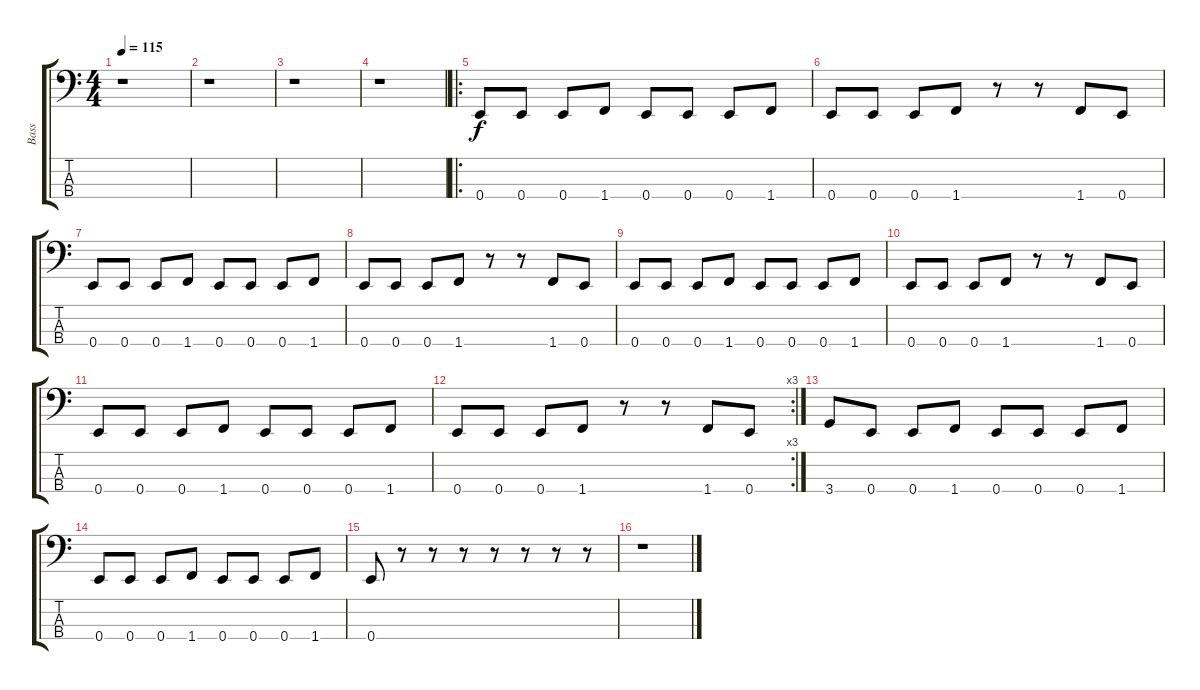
\track ("Bass" "Bass") {instrument electricbassfinger}
\staff {score tabs}
\tuning (G2 D2 A1 E1) {hide}
\ts (4 4)
\tempo 115
\clef f4
\ks c
r.1{dy f} |
r.1 |
r.1 |
r.1 |
\ro
0.4.8 0.4.8 0.4.8 1.4.8 0.4.8 0.4.8 0.4.8 1.4.8 |
0.4.8 0.4.8 0.4.8 1.4.8 r.8 r.8 1.4.8 0.4.8 |
0.4.8 0.4.8 0.4.8 1.4.8 0.4.8 0.4.8 0.4.8 1.4.8 |
0.4.8 0.4.8 0.4.8 1.4.8 r.8 r.8 1.4.8 0.4.8 |
0.4.8 0.4.8 0.4.8 1.4.8 0.4.8 0.4.8 0.4.8 1.4.8 |
0.4.8 0.4.8 0.4.8 1.4.8 r.8 r.8 1.4.8 0.4.8 |
0.4.8 0.4.8 0.4.8 1.4.8 0.4.8 0.4.8 0.4.8 1.4.8 |
\rc 3
0.4.8 0.4.8 0.4.8 1.4.8 r.8 r.8 1.4.8 0.4.8 |
3.4.8 0.4.8 0.4.8 1.4.8 0.4.8 0.4.8 0.4.8 1.4.8 |
0.4.8 0.4.8 0.4.8 1.4.8 0.4.8 0.4.8 0.4.8 1.4.8 |
0.4.8 r.8 r.8 r.8 r.8 r.8 r.8 r.8 |
r.1
